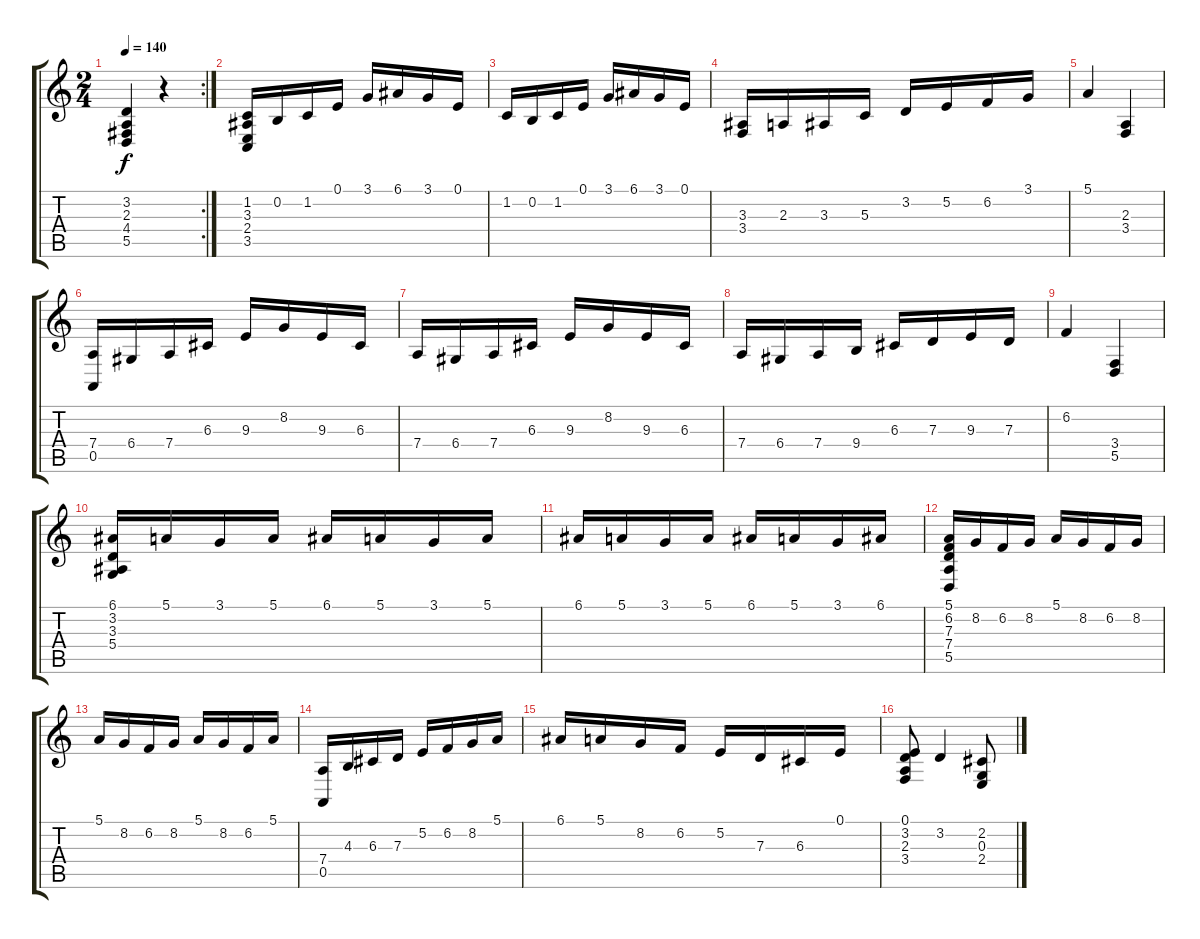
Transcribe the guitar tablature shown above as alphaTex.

\track "" {instrument brightacousticpiano}
\staff {score tabs}
\tuning (E4 B3 G3 D3 A2 E2) {hide}
\rc 2
\ts (2 4)
\tempo 140
\clef g2
\ks c
(3.2 2.3 4.4 5.5).4{dy f} r.4 |
(1.2 3.3 2.4 3.5).16 0.2.16 1.2.16 0.1.16 3.1.16 6.1.16 3.1.16 0.1.16 |
1.2.16 0.2.16 1.2.16 0.1.16 3.1.16 6.1.16 3.1.16 0.1.16 |
(3.3 3.4).16 2.3.16 3.3.16 5.3.16 3.2.16 5.2.16 6.2.16 3.1.16 |
5.1.4 (2.3 3.4).4 |
(7.4 0.5).16 6.4.16 7.4.16 6.3.16 9.3.16 8.2.16 9.3.16 6.3.16 |
7.4.16 6.4.16 7.4.16 6.3.16 9.3.16 8.2.16 9.3.16 6.3.16 |
7.4.16 6.4.16 7.4.16 9.4.16 6.3.16 7.3.16 9.3.16 7.3.16 |
6.2.4 (3.4 5.5).4 |
(6.1 3.2 3.3 5.4).16 5.1.16 3.1.16 5.1.16 6.1.16 5.1.16 3.1.16 5.1.16 |
6.1.16 5.1.16 3.1.16 5.1.16 6.1.16 5.1.16 3.1.16 6.1.16 |
(5.1 6.2 7.3 7.4 5.5).16 8.2.16 6.2.16 8.2.16 5.1.16 8.2.16 6.2.16 8.2.16 |
5.1.16 8.2.16 6.2.16 8.2.16 5.1.16 8.2.16 6.2.16 5.1.16 |
(7.4 0.5).16 4.3.16 6.3.16 7.3.16 5.2.16 6.2.16 8.2.16 5.1.16 |
6.1.16 5.1.16 8.2.16 6.2.16 5.2.16 7.3.16 6.3.16 0.1.16 |
(0.1 3.2 2.3 3.4).8 3.2.4 (2.2 0.3 2.4).8
